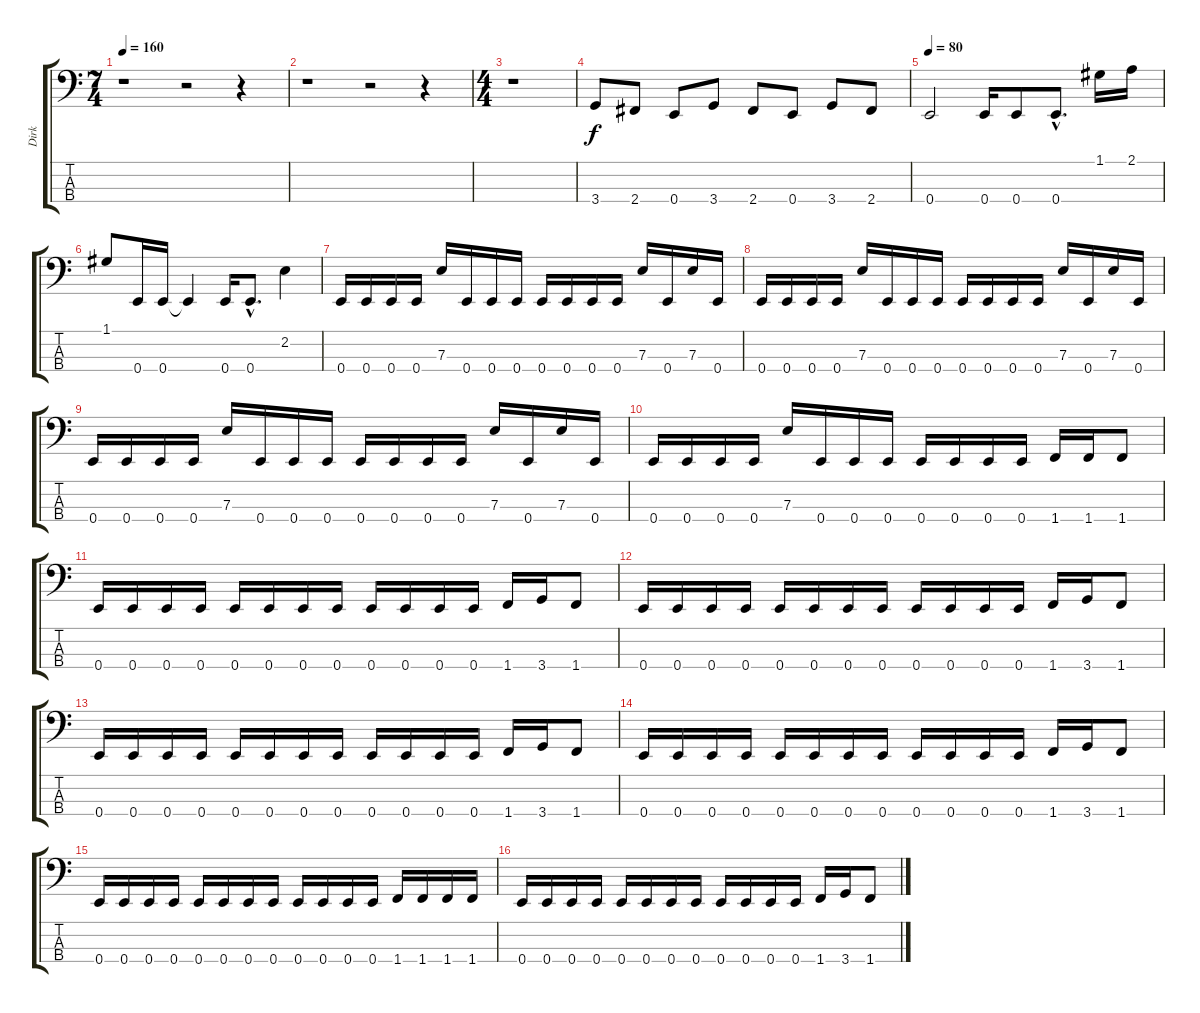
\track ("Dirk" "Dirk") {instrument electricbasspick}
\staff {score tabs}
\tuning (G2 D2 A1 E1) {hide}
\ts (7 4)
\tempo 160
\clef f4
\ks c
r.1{dy f} r.2 r.4 |
r.1 r.2 r.4 |
\ts (4 4)
r.1 |
3.4.8 2.4.8 0.4.8 3.4.8 2.4.8 0.4.8 3.4.8 2.4.8 |
\tempo 80
0.4.2 0.4.16 0.4.8 0.4{hac}.8{d} 1.1.16 2.1.16 |
1.1.8 0.4.16 0.4.16 0.4{t}.4 0.4.16 0.4{hac}.8{d} 2.2.4 |
0.4.16 0.4.16 0.4.16 0.4.16 7.3.16 0.4.16 0.4.16 0.4.16 0.4.16 0.4.16 0.4.16 0.4.16 7.3.16 0.4.16 7.3.16 0.4.16 |
0.4.16 0.4.16 0.4.16 0.4.16 7.3.16 0.4.16 0.4.16 0.4.16 0.4.16 0.4.16 0.4.16 0.4.16 7.3.16 0.4.16 7.3.16 0.4.16 |
0.4.16 0.4.16 0.4.16 0.4.16 7.3.16 0.4.16 0.4.16 0.4.16 0.4.16 0.4.16 0.4.16 0.4.16 7.3.16 0.4.16 7.3.16 0.4.16 |
0.4.16 0.4.16 0.4.16 0.4.16 7.3.16 0.4.16 0.4.16 0.4.16 0.4.16 0.4.16 0.4.16 0.4.16 1.4.16 1.4.16 1.4.8 |
0.4.16 0.4.16 0.4.16 0.4.16 0.4.16 0.4.16 0.4.16 0.4.16 0.4.16 0.4.16 0.4.16 0.4.16 1.4.16 3.4.16 1.4.8 |
0.4.16 0.4.16 0.4.16 0.4.16 0.4.16 0.4.16 0.4.16 0.4.16 0.4.16 0.4.16 0.4.16 0.4.16 1.4.16 3.4.16 1.4.8 |
0.4.16 0.4.16 0.4.16 0.4.16 0.4.16 0.4.16 0.4.16 0.4.16 0.4.16 0.4.16 0.4.16 0.4.16 1.4.16 3.4.16 1.4.8 |
0.4.16 0.4.16 0.4.16 0.4.16 0.4.16 0.4.16 0.4.16 0.4.16 0.4.16 0.4.16 0.4.16 0.4.16 1.4.16 3.4.16 1.4.8 |
0.4.16 0.4.16 0.4.16 0.4.16 0.4.16 0.4.16 0.4.16 0.4.16 0.4.16 0.4.16 0.4.16 0.4.16 1.4.16 1.4.16 1.4.16 1.4.16 |
0.4.16 0.4.16 0.4.16 0.4.16 0.4.16 0.4.16 0.4.16 0.4.16 0.4.16 0.4.16 0.4.16 0.4.16 1.4.16 3.4.16 1.4.8
